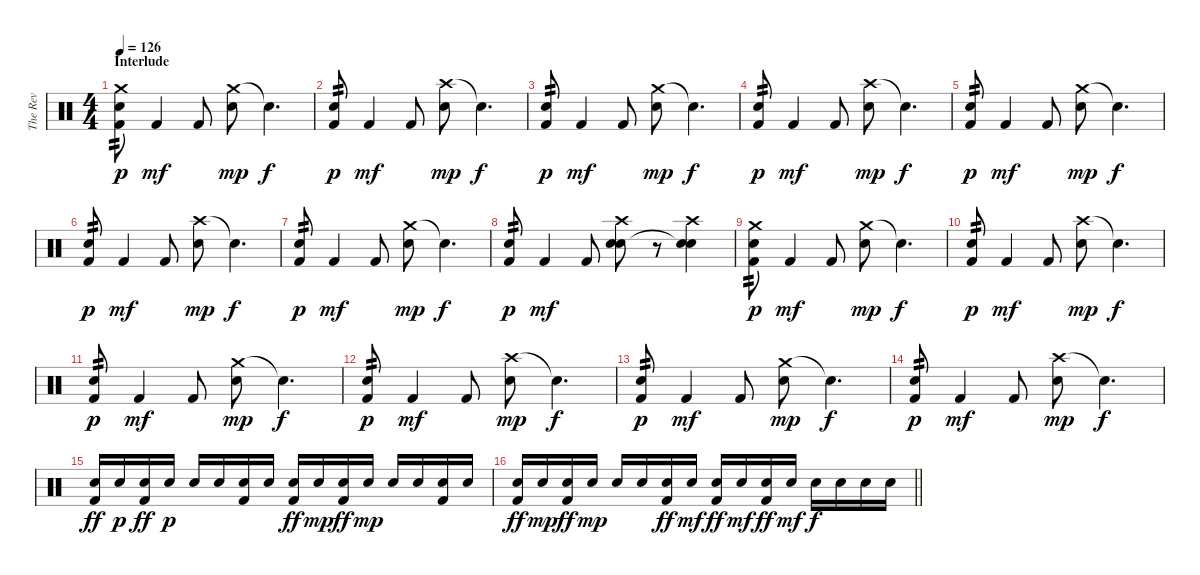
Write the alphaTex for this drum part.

\track ("The Rev" "The Rev") {instrument percussion}
\staff {score}
\articulation defaults
\ts (4 4)
\section ("" "Interlude")
\tempo 126
\clef neutral
\ks c
("Crash medium (hit)" "Electric Snare (hit)" "Kick (hit) 2").8{tp 2 dy p} "Kick (hit) 2".4{dy mf} "Kick (hit) 2".8 ("Crash medium (hit)" "Electric Snare (hit)").8{dy mp} "Snare (hit)"{t}.4{d dy f} |
("Electric Snare (hit)" "Kick (hit) 2").8{tp 2 dy p} "Kick (hit) 2".4{dy mf} "Kick (hit) 2".8 ("Crash high (hit)" "Electric Snare (hit)").8{dy mp} "Snare (hit)"{t}.4{d dy f} |
("Electric Snare (hit)" "Kick (hit) 2").8{tp 2 dy p} "Kick (hit) 2".4{dy mf} "Kick (hit) 2".8 ("Crash medium (hit)" "Electric Snare (hit)").8{dy mp} "Snare (hit)"{t}.4{d dy f} |
("Electric Snare (hit)" "Kick (hit) 2").8{tp 2 dy p} "Kick (hit) 2".4{dy mf} "Kick (hit) 2".8 ("Crash high (hit)" "Electric Snare (hit)").8{dy mp} "Snare (hit)"{t}.4{d dy f} |
("Electric Snare (hit)" "Kick (hit) 2").8{tp 2 dy p} "Kick (hit) 2".4{dy mf} "Kick (hit) 2".8 ("Crash medium (hit)" "Electric Snare (hit)").8{dy mp} "Snare (hit)"{t}.4{d dy f} |
("Electric Snare (hit)" "Kick (hit) 2").8{tp 2 dy p} "Kick (hit) 2".4{dy mf} "Kick (hit) 2".8 ("Crash high (hit)" "Electric Snare (hit)").8{dy mp} "Snare (hit)"{t}.4{d dy f} |
("Electric Snare (hit)" "Kick (hit) 2").8{tp 2 dy p} "Kick (hit) 2".4{dy mf} "Kick (hit) 2".8 ("Crash medium (hit)" "Electric Snare (hit)").8{dy mp} "Snare (hit)"{t}.4{d dy f} |
("Electric Snare (hit)" "Kick (hit) 2").8{tp 2 dy p} "Kick (hit) 2".4{dy mf} "Kick (hit) 2".8 ("Crash high (hit)" "Electric Snare (hit)" "Snare (hit)").8 r.8 ("Crash high (hit)" "Electric Snare (hit)" "Snare (hit)"{t}).4 |
("Crash medium (hit)" "Electric Snare (hit)" "Kick (hit) 2").8{tp 2 dy p} "Kick (hit) 2".4{dy mf} "Kick (hit) 2".8 ("Crash medium (hit)" "Electric Snare (hit)").8{dy mp} "Snare (hit)"{t}.4{d dy f} |
("Electric Snare (hit)" "Kick (hit) 2").8{tp 2 dy p} "Kick (hit) 2".4{dy mf} "Kick (hit) 2".8 ("Crash high (hit)" "Electric Snare (hit)").8{dy mp} "Snare (hit)"{t}.4{d dy f} |
("Electric Snare (hit)" "Kick (hit) 2").8{tp 2 dy p} "Kick (hit) 2".4{dy mf} "Kick (hit) 2".8 ("Crash medium (hit)" "Electric Snare (hit)").8{dy mp} "Snare (hit)"{t}.4{d dy f} |
("Electric Snare (hit)" "Kick (hit) 2").8{tp 2 dy p} "Kick (hit) 2".4{dy mf} "Kick (hit) 2".8 ("Crash high (hit)" "Electric Snare (hit)").8{dy mp} "Snare (hit)"{t}.4{d dy f} |
("Electric Snare (hit)" "Kick (hit) 2").8{tp 2 dy p} "Kick (hit) 2".4{dy mf} "Kick (hit) 2".8 ("Crash medium (hit)" "Electric Snare (hit)").8{dy mp} "Snare (hit)"{t}.4{d dy f} |
("Electric Snare (hit)" "Kick (hit) 2").8{tp 2 dy p} "Kick (hit) 2".4{dy mf} "Kick (hit) 2".8 ("Crash high (hit)" "Electric Snare (hit)").8{dy mp} "Snare (hit)"{t}.4{d dy f} |
("Electric Snare (hit)" "Kick (hit) 2").16{dy ff} "Electric Snare (hit)".16{dy p} ("Electric Snare (hit)" "Kick (hit) 2").16{dy ff} "Electric Snare (hit)".16{dy p} "Electric Snare (hit)".16 "Electric Snare (hit)".16 ("Electric Snare (hit)" "Kick (hit) 2").16 "Electric Snare (hit)".16 ("Electric Snare (hit)" "Kick (hit) 2").16{dy ff} "Electric Snare (hit)".16{dy mp} ("Electric Snare (hit)" "Kick (hit) 2").16{dy ff} "Electric Snare (hit)".16{dy mp} "Electric Snare (hit)".16 "Electric Snare (hit)".16 ("Electric Snare (hit)" "Kick (hit) 2").16 "Electric Snare (hit)".16 |
\barLineRight lightlight
("Electric Snare (hit)" "Kick (hit) 2").16{dy ff} "Electric Snare (hit)".16{dy mp} ("Electric Snare (hit)" "Kick (hit) 2").16{dy ff} "Electric Snare (hit)".16{dy mp} "Electric Snare (hit)".16 "Electric Snare (hit)".16 ("Electric Snare (hit)" "Kick (hit) 2").16{dy ff} "Electric Snare (hit)".16{dy mf} ("Electric Snare (hit)" "Kick (hit) 2").16{dy ff} "Electric Snare (hit)".16{dy mf} ("Electric Snare (hit)" "Kick (hit) 2").16{dy ff} "Electric Snare (hit)".16{dy mf} "Electric Snare (hit)".16{dy f} "Electric Snare (hit)".16 "Electric Snare (hit)".16 "Electric Snare (hit)".16
